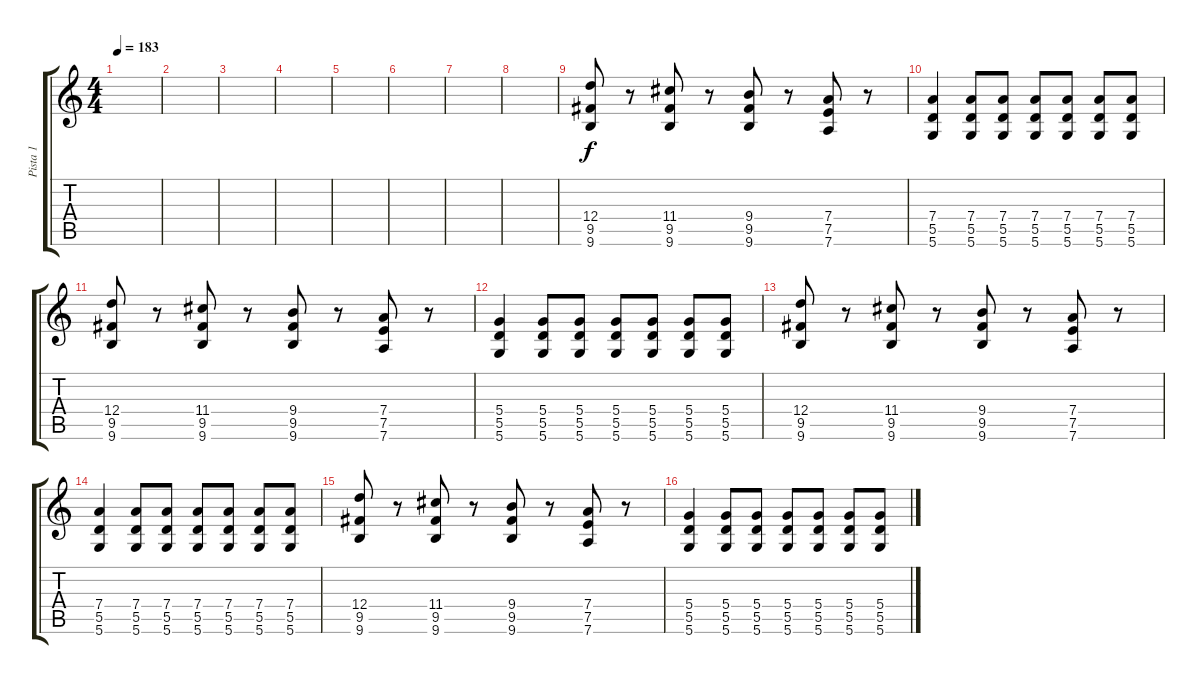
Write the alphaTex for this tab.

\track ("Pista 1" "Pista 1") {instrument distortionguitar}
\staff {score tabs}
\tuning (E4 B3 G3 D3 A2 D2) {hide}
\ts (4 4)
\tempo 183
\clef g2
\ks c
|
|
|
|
|
|
|
|
(12.4 9.5 9.6).8 r.8 (11.4 9.5 9.6).8 r.8 (9.4 9.5 9.6).8 r.8 (7.4 7.5 7.6).8 r.8 |
(7.4 5.5 5.6).4 (7.4 5.5 5.6).8 (7.4 5.5 5.6).8 (7.4 5.5 5.6).8 (7.4 5.5 5.6).8 (7.4 5.5 5.6).8 (7.4 5.5 5.6).8 |
(12.4 9.5 9.6).8 r.8 (11.4 9.5 9.6).8 r.8 (9.4 9.5 9.6).8 r.8 (7.4 7.5 7.6).8 r.8 |
(5.4 5.5 5.6).4 (5.4 5.5 5.6).8 (5.4 5.5 5.6).8 (5.4 5.5 5.6).8 (5.4 5.5 5.6).8 (5.4 5.5 5.6).8 (5.4 5.5 5.6).8 |
(12.4 9.5 9.6).8 r.8 (11.4 9.5 9.6).8 r.8 (9.4 9.5 9.6).8 r.8 (7.4 7.5 7.6).8 r.8 |
(7.4 5.5 5.6).4 (7.4 5.5 5.6).8 (7.4 5.5 5.6).8 (7.4 5.5 5.6).8 (7.4 5.5 5.6).8 (7.4 5.5 5.6).8 (7.4 5.5 5.6).8 |
(12.4 9.5 9.6).8 r.8 (11.4 9.5 9.6).8 r.8 (9.4 9.5 9.6).8 r.8 (7.4 7.5 7.6).8 r.8 |
(5.4 5.5 5.6).4 (5.4 5.5 5.6).8 (5.4 5.5 5.6).8 (5.4 5.5 5.6).8 (5.4 5.5 5.6).8 (5.4 5.5 5.6).8 (5.4 5.5 5.6).8
